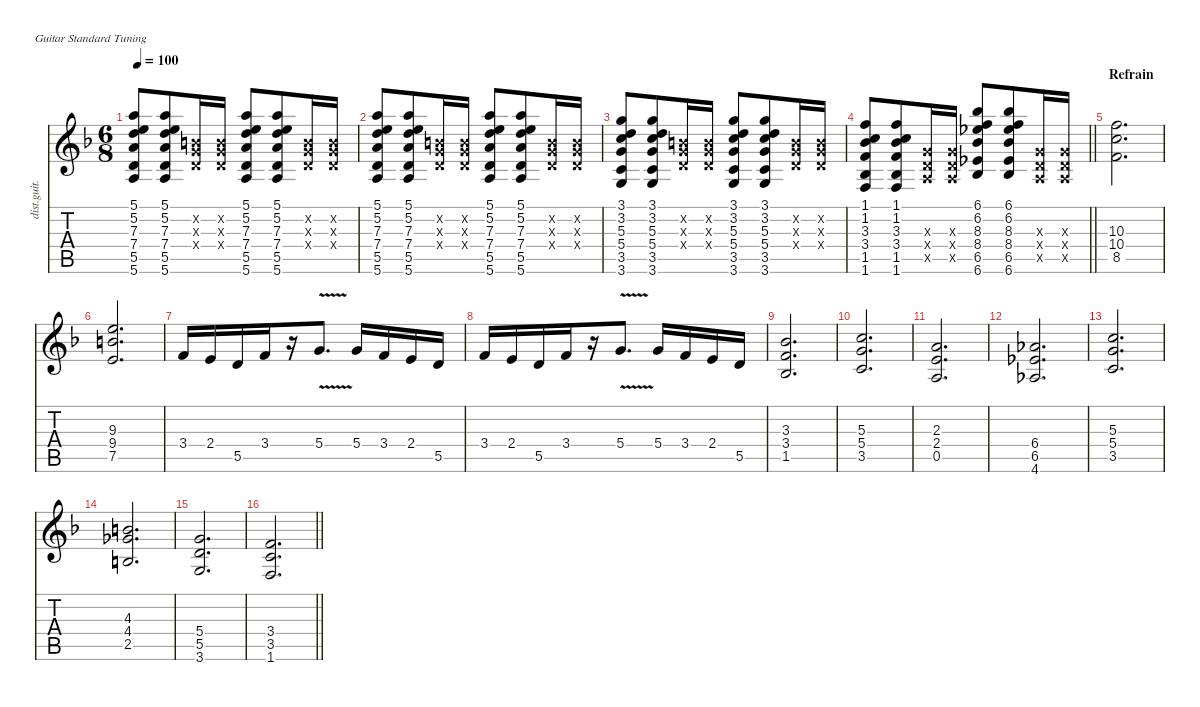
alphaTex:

\defaultSystemsLayout 4
\hideDynamics
\bracketExtendMode nobrackets
\otherSystemsTrackNameOrientation horizontal
\track ("Gratte" "dist.guit.") {instrument distortionguitar}
\staff {score tabs}
\tuning (E4 B3 G3 D3 A2 E2)
\ts (6 8)
\tempo 100
\clef g2
\ks dminor
(5.1{acc forcenatural} 5.2{acc forcenatural} 7.3{acc forcenatural} 7.4{acc forcenatural} 5.5{acc forcenatural} 5.6{acc forcenatural}).8{dy mf} (5.1{acc forcenatural} 5.2{acc forcenatural} 7.3{acc forcenatural} 7.4{acc forcenatural} 5.5{acc forcenatural} 5.6{acc forcenatural}).8 (0.2{x acc forcenatural} 0.3{x acc forcenatural} 0.4{x acc forcenatural}).16{dy f} (0.2{x acc forcenatural} 0.3{x acc forcenatural} 0.4{x acc forcenatural}).16 (5.1{acc forcenatural} 5.2{acc forcenatural} 7.3{acc forcenatural} 7.4{acc forcenatural} 5.5{acc forcenatural} 5.6{acc forcenatural}).8{dy mf} (5.1{acc forcenatural} 5.2{acc forcenatural} 7.3{acc forcenatural} 7.4{acc forcenatural} 5.5{acc forcenatural} 5.6{acc forcenatural}).8 (0.2{x acc forcenatural} 0.3{x acc forcenatural} 0.4{x acc forcenatural}).16{dy f} (0.2{x acc forcenatural} 0.3{x acc forcenatural} 0.4{x acc forcenatural}).16 |
(5.1{acc forcenatural} 5.2{acc forcenatural} 7.3{acc forcenatural} 7.4{acc forcenatural} 5.5{acc forcenatural} 5.6{acc forcenatural}).8{dy mf} (5.1{acc forcenatural} 5.2{acc forcenatural} 7.3{acc forcenatural} 7.4{acc forcenatural} 5.5{acc forcenatural} 5.6{acc forcenatural}).8 (0.2{x acc forcenatural} 0.3{x acc forcenatural} 0.4{x acc forcenatural}).16{dy f} (0.2{x acc forcenatural} 0.3{x acc forcenatural} 0.4{x acc forcenatural}).16 (5.1{acc forcenatural} 5.2{acc forcenatural} 7.3{acc forcenatural} 7.4{acc forcenatural} 5.5{acc forcenatural} 5.6{acc forcenatural}).8{dy mf} (5.1{acc forcenatural} 5.2{acc forcenatural} 7.3{acc forcenatural} 7.4{acc forcenatural} 5.5{acc forcenatural} 5.6{acc forcenatural}).8 (0.2{x acc forcenatural} 0.3{x acc forcenatural} 0.4{x acc forcenatural}).16{dy f} (0.2{x acc forcenatural} 0.3{x acc forcenatural} 0.4{x acc forcenatural}).16 |
(3.1{acc forcenatural} 3.2{acc forcenatural} 5.3{acc forcenatural} 5.4{acc forcenatural} 3.5{acc forcenatural} 3.6{acc forcenatural}).8{dy mf} (3.1{acc forcenatural} 3.2{acc forcenatural} 5.3{acc forcenatural} 5.4{acc forcenatural} 3.5{acc forcenatural} 3.6{acc forcenatural}).8 (0.2{x acc forcenatural} 0.3{x acc forcenatural} 0.4{x acc forcenatural}).16{dy f} (0.2{x acc forcenatural} 0.3{x acc forcenatural} 0.4{x acc forcenatural}).16 (3.1{acc forcenatural} 3.2{acc forcenatural} 5.3{acc forcenatural} 5.4{acc forcenatural} 3.5{acc forcenatural} 3.6{acc forcenatural}).8{dy mf} (3.1{acc forcenatural} 3.2{acc forcenatural} 5.3{acc forcenatural} 5.4{acc forcenatural} 3.5{acc forcenatural} 3.6{acc forcenatural}).8 (0.2{x acc forcenatural} 0.3{x acc forcenatural} 0.4{x acc forcenatural}).16{dy f} (0.2{x acc forcenatural} 0.3{x acc forcenatural} 0.4{x acc forcenatural}).16 |
\barLineRight lightlight
(1.1{acc forcenatural} 1.2{acc forcenatural} 3.3{acc b} 3.4{acc forcenatural} 1.5{acc b} 1.6{acc forcenatural}).8{dy mf} (1.1{acc forcenatural} 1.2{acc forcenatural} 3.3{acc b} 3.4{acc forcenatural} 1.5{acc b} 1.6{acc forcenatural}).8 (0.3{x acc forcenatural} 0.4{x acc forcenatural} 0.5{x acc forcenatural}).16{dy f} (0.3{x acc forcenatural} 0.4{x acc forcenatural} 0.5{x acc forcenatural}).16 (6.1{acc b} 6.2{acc forcenatural} 8.3{acc b} 8.4{acc b} 6.5{acc b} 6.6{acc b}).8{dy mf} (6.1{acc b} 6.2{acc forcenatural} 8.3{acc b} 8.4{acc b} 6.5{acc b} 6.6{acc b}).8 (0.3{x acc forcenatural} 0.4{x acc forcenatural} 0.5{x acc forcenatural}).16{dy f} (0.3{x acc forcenatural} 0.4{x acc forcenatural} 0.5{x acc forcenatural}).16 |
\section ("" "Refrain")
(10.3{acc forcenatural} 10.4{acc forcenatural} 8.5{acc forcenatural}).2{d} |
(9.3{acc forcenatural} 9.4{acc forcenatural} 7.5{acc forcenatural}).2{d} |
3.4{acc forcenatural}.16 2.4{acc forcenatural}.16 5.5{acc forcenatural}.16 3.4{acc forcenatural}.16 r.16 5.4{v acc forcenatural}.8{d} 5.4{acc forcenatural}.16 3.4{acc forcenatural}.16 2.4{acc forcenatural}.16 5.5{acc forcenatural}.16 |
3.4{acc forcenatural}.16 2.4{acc forcenatural}.16 5.5{acc forcenatural}.16 3.4{acc forcenatural}.16 r.16 5.4{v acc forcenatural}.8{d} 5.4{acc forcenatural}.16 3.4{acc forcenatural}.16 2.4{acc forcenatural}.16 5.5{acc forcenatural}.16 |
(3.3{acc b} 3.4{acc forcenatural} 1.5{acc b}).2{d} |
(5.3{acc forcenatural} 5.4{acc forcenatural} 3.5{acc forcenatural}).2{d} |
(2.3{acc forcenatural} 2.4{acc forcenatural} 0.5{acc forcenatural}).2{d} |
(6.4{acc b} 6.5{acc b} 4.6{acc b}).2{d} |
(5.3{acc forcenatural} 5.4{acc forcenatural} 3.5{acc forcenatural}).2{d} |
(4.3{acc forcenatural} 4.4{acc b} 2.5{acc forcenatural}).2{d} |
(5.4{acc forcenatural} 5.5{acc forcenatural} 3.6{acc forcenatural}).2{d} |
\barLineRight lightlight
(3.4{acc forcenatural} 3.5{acc forcenatural} 1.6{acc forcenatural}).2{d}
